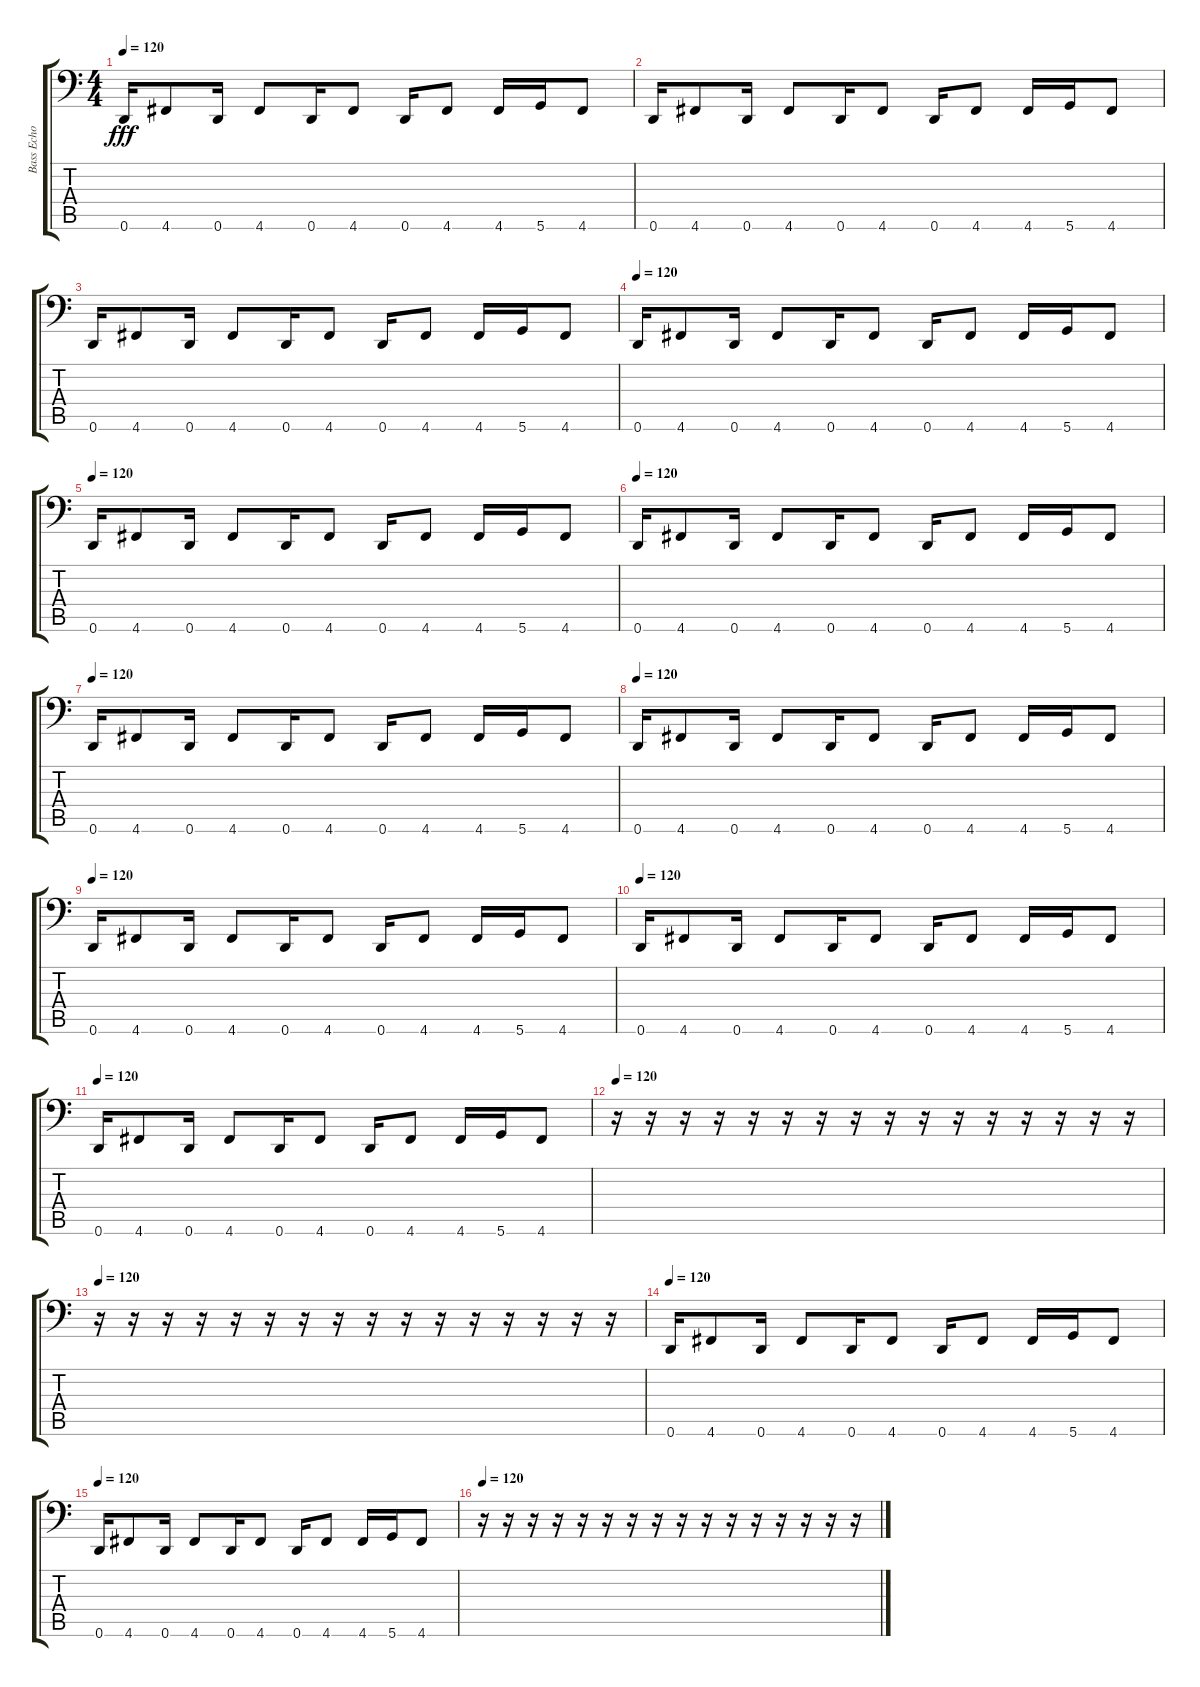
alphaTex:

\track ("Bass Echo" "Bass Echo") {instrument electricbasspick}
\staff {score tabs}
\tuning (E3 B2 G2 D2 A1 D1) {hide}
\ts (4 4)
\tempo 120
\clef f4
\ks c
0.6.16{dy fff} 4.6.8 0.6.16 4.6.8 0.6.16 4.6.8 0.6.16 4.6.8 4.6.16 5.6.16 4.6.8 |
0.6.16 4.6.8 0.6.16 4.6.8 0.6.16 4.6.8 0.6.16 4.6.8 4.6.16 5.6.16 4.6.8 |
0.6.16 4.6.8 0.6.16 4.6.8 0.6.16 4.6.8 0.6.16 4.6.8 4.6.16 5.6.16 4.6.8 |
\tempo 120
0.6.16 4.6.8 0.6.16 4.6.8 0.6.16 4.6.8 0.6.16 4.6.8 4.6.16 5.6.16 4.6.8 |
\tempo 120
0.6.16 4.6.8 0.6.16 4.6.8 0.6.16 4.6.8 0.6.16 4.6.8 4.6.16 5.6.16 4.6.8 |
\tempo 120
0.6.16 4.6.8 0.6.16 4.6.8 0.6.16 4.6.8 0.6.16 4.6.8 4.6.16 5.6.16 4.6.8 |
\tempo 120
0.6.16 4.6.8 0.6.16 4.6.8 0.6.16 4.6.8 0.6.16 4.6.8 4.6.16 5.6.16 4.6.8 |
\tempo 120
0.6.16 4.6.8 0.6.16 4.6.8 0.6.16 4.6.8 0.6.16 4.6.8 4.6.16 5.6.16 4.6.8 |
\tempo 120
0.6.16 4.6.8 0.6.16 4.6.8 0.6.16 4.6.8 0.6.16 4.6.8 4.6.16 5.6.16 4.6.8 |
\tempo 120
0.6.16 4.6.8 0.6.16 4.6.8 0.6.16 4.6.8 0.6.16 4.6.8 4.6.16 5.6.16 4.6.8 |
\tempo 120
0.6.16 4.6.8 0.6.16 4.6.8 0.6.16 4.6.8 0.6.16 4.6.8 4.6.16 5.6.16 4.6.8 |
\tempo 120
r.16 r.16 r.16 r.16 r.16 r.16 r.16 r.16 r.16 r.16 r.16 r.16 r.16 r.16 r.16 r.16 |
\tempo 120
r.16 r.16 r.16 r.16 r.16 r.16 r.16 r.16 r.16 r.16 r.16 r.16 r.16 r.16 r.16 r.16 |
\tempo 120
0.6.16 4.6.8 0.6.16 4.6.8 0.6.16 4.6.8 0.6.16 4.6.8 4.6.16 5.6.16 4.6.8 |
\tempo 120
0.6.16 4.6.8 0.6.16 4.6.8 0.6.16 4.6.8 0.6.16 4.6.8 4.6.16 5.6.16 4.6.8 |
\tempo 120
r.16 r.16 r.16 r.16 r.16 r.16 r.16 r.16 r.16 r.16 r.16 r.16 r.16 r.16 r.16 r.16
